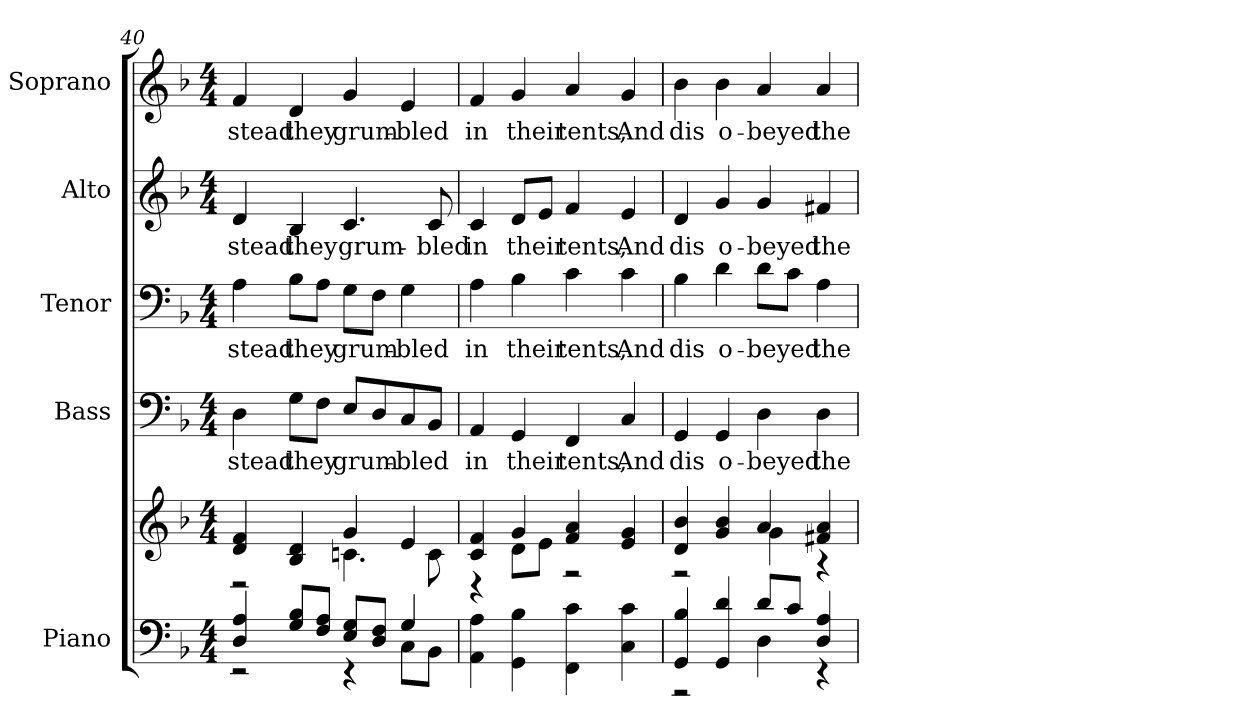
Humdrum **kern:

**kern	**kern	**kern	**text	**kern	**text	**kern	**text	**kern	**text
*part5	*part5	*part4	*part4	*part3	*part3	*part2	*part2	*part1	*part1
*staff6	*staff5	*staff4	*staff4	*staff3	*staff3	*staff2	*staff2	*staff1	*staff1
*I"Piano	*	*I"Bass	*	*I"Tenor	*	*I"Alto	*	*I"Soprano	*
*I'Pno.	*	*I'B.	*	*I'T.	*	*I'A.	*	*I'S.	*
*clefF4	*clefG2	*clefF4	*	*clefF4	*	*clefG2	*	*clefG2	*
*k[b-]	*k[b-]	*k[b-]	*	*k[b-]	*	*k[b-]	*	*k[b-]	*
*F:	*F:	*F:	*	*F:	*	*F:	*	*F:	*
*M4/4	*M4/4	*M4/4	*	*M4/4	*	*M4/4	*	*M4/4	*
=40	=40	=40	=40	=40	=40	=40	=40	=40	=40
*^	*^	*	*	*	*	*	*	*	*
!	!	!	!	!	!LO:LY:b:color=#000000	!	!	!	!	!	!
!	!	!	!	!	!	!	!LO:LY:b:color=#000000	!	!	!	!
!	!	!	!	!	!	!	!	!	!LO:LY:b:color=#000000	!	!
!	!	!	!	!	!	!	!	!	!	!	!LO:LY:b:color=#000000
4Di/ 4Ai	2r	4di/ 4fi	2r	4Di\	-stead	4Ai\	-stead	4di/	-stead	4fi/	-stead
!	!	!	!	!	!LO:LY:b:color=#000000	!	!	!	!	!	!
!	!	!	!	!	!	!	!LO:LY:b:color=#000000	!	!	!	!
!	!	!	!	!	!	!	!	!	!LO:LY:b:color=#000000	!	!
!	!	!	!	!	!	!	!	!	!	!	!LO:LY:b:color=#000000
8Gi/ 8B-iL	.	4B-i/ 4di	.	8Gi\L	they	8B-i\L	they	4B-i/	they	4di/	they
8Fi/ 8AiJ	.	.	.	8Fi\J	.	8Ai\J	.	.	.	.	.
!	!	!	!	!	!LO:LY:b:color=#000000	!	!	!	!	!	!
!	!	!	!	!	!	!	!LO:LY:b:color=#000000	!	!	!	!
!	!	!	!	!	!	!	!	!	!LO:LY:b:color=#000000	!	!
!	!	!	!	!	!	!	!	!	!	!	!LO:LY:b:color=#000000
8Ei/ 8GiL	4r	4gi/	4.cni\	8Ei/L	grum-	8Gi\L	grum-	4.ci/	grum-	4gi/	grum-
8Di/ 8FiJ	.	.	.	8Di/	.	8Fi\J	.	.	.	.	.
!	!	!	!	!	!LO:LY:b:color=#000000	!	!	!	!	!	!
!	!	!	!	!	!	!	!LO:LY:b:color=#000000	!	!	!	!
!	!	!	!	!	!	!	!	!	!	!	!LO:LY:b:color=#000000
4Gi/	8Ci\L	4ei/	.	8Ci/	-bled	4Gi\	-bled	.	.	4ei/	-bled
!	!	!	!	!	!	!	!	!	!LO:LY:b:color=#000000	!	!
.	8BB-i\J	.	8ci\	8BB-i/J	.	.	.	8ci/	-bled	.	.
*v	*v	*	*	*	*	*	*	*	*	*	*
=41	=41	=41	=41	=41	=41	=41	=41	=41	=41	=41
*^	*	*	*	*	*	*	*	*	*	*
!	!	!	!	!	!LO:LY:b:color=#000000	!	!	!	!	!	!
*v	*v	*	*	*	*	*	*	*	*	*	*
*^	*	*	*	*	*	*	*	*	*	*
!	!	!	!	!	!	!	!LO:LY:b:color=#000000	!	!	!	!
*v	*v	*	*	*	*	*	*	*	*	*	*
*^	*	*	*	*	*	*	*	*	*	*
!	!	!	!	!	!	!	!	!	!LO:LY:b:color=#000000	!	!
*v	*v	*	*	*	*	*	*	*	*	*	*
*^	*	*	*	*	*	*	*	*	*	*
!	!	!	!	!	!	!	!	!	!	!	!LO:LY:b:color=#000000
*v	*v	*	*	*	*	*	*	*	*	*	*
4AAi\ 4Ai	4ci/ 4fi	4r	4AAi/	in	4Ai\	in	4ci/	in	4fi/	in
!	!	!	!	!LO:LY:b:color=#000000	!	!	!	!	!	!
!	!	!	!	!	!	!LO:LY:b:color=#000000	!	!	!	!
!	!	!	!	!	!	!	!	!LO:LY:b:color=#000000	!	!
!	!	!	!	!	!	!	!	!	!	!LO:LY:b:color=#000000
4GGi\ 4B-i	4gi/	8di\L	4GGi/	their	4B-i\	their	8di/L	their	4gi/	their
.	.	8ei\J	.	.	.	.	8ei/J	.	.	.
!	!	!	!	!LO:LY:b:color=#000000	!	!	!	!	!	!
!	!	!	!	!	!	!LO:LY:b:color=#000000	!	!	!	!
!	!	!	!	!	!	!	!	!LO:LY:b:color=#000000	!	!
!	!	!	!	!	!	!	!	!	!	!LO:LY:b:color=#000000
4FFi\ 4ci	4fi/ 4ai	2r	4FFi/	tents,	4ci\	tents,	4fi/	tents,	4ai/	tents,
!	!	!	!	!LO:LY:b:color=#000000	!	!	!	!	!	!
!	!	!	!	!	!	!LO:LY:b:color=#000000	!	!	!	!
!	!	!	!	!	!	!	!	!LO:LY:b:color=#000000	!	!
!	!	!	!	!	!	!	!	!	!	!LO:LY:b:color=#000000
4Ci\ 4ci	4ei/ 4gi	.	4Ci/	And	4ci\	And	4ei/	And	4gi/	And
!!LO:LB:g=z
=42	=42	=42	=42	=42	=42	=42	=42	=42	=42	=42
*^	*	*	*	*	*	*	*	*	*	*
!	!	!	!	!	!LO:LY:b:color=#000000	!	!	!	!	!	!
!	!	!	!	!	!	!	!LO:LY:b:color=#000000	!	!	!	!
!	!	!	!	!	!	!	!	!	!LO:LY:b:color=#000000	!	!
!	!	!	!	!	!	!	!	!	!	!	!LO:LY:b:color=#000000
4GGi/ 4B-i	2r	4di/ 4b-i	2r	4GGi/	dis	4B-i\	dis	4di/	dis	4b-i\	dis
!	!	!	!	!	!LO:LY:b:color=#000000	!	!	!	!	!	!
!	!	!	!	!	!	!	!LO:LY:b:color=#000000	!	!	!	!
!	!	!	!	!	!	!	!	!	!LO:LY:b:color=#000000	!	!
!	!	!	!	!	!	!	!	!	!	!	!LO:LY:b:color=#000000
4GGi/ 4di	.	4gi/ 4b-i	.	4GGi/	o-	4di\	o-	4gi/	o-	4b-i\	o-
!	!	!	!	!	!LO:LY:b:color=#000000	!	!	!	!	!	!
!	!	!	!	!	!	!	!LO:LY:b:color=#000000	!	!	!	!
!	!	!	!	!	!	!	!	!	!LO:LY:b:color=#000000	!	!
!	!	!	!	!	!	!	!	!	!	!	!LO:LY:b:color=#000000
8di/L	4Di\	4ai/	4gi\	4Di\	-beyed	8di\L	-beyed	4gi/	-beyed	4ai/	-beyed
8ci/J	.	.	.	.	.	8ci\J	.	.	.	.	.
!	!	!	!	!	!LO:LY:b:color=#000000	!	!	!	!	!	!
!	!	!	!	!	!	!	!LO:LY:b:color=#000000	!	!	!	!
!	!	!	!	!	!	!	!	!	!LO:LY:b:color=#000000	!	!
!	!	!	!	!	!	!	!	!	!	!	!LO:LY:b:color=#000000
4Di/ 4Ai	4r	4f#Xi/ 4ai	4r	4Di\	the	4Ai\	the	4f#Xi/	the	4ai/	the
*v	*v	*	*	*	*	*	*	*	*	*	*
*	*v	*v	*	*	*	*	*	*	*	*
=	=	=	=	=	=	=	=	=	=
*-	*-	*-	*-	*-	*-	*-	*-	*-	*-
